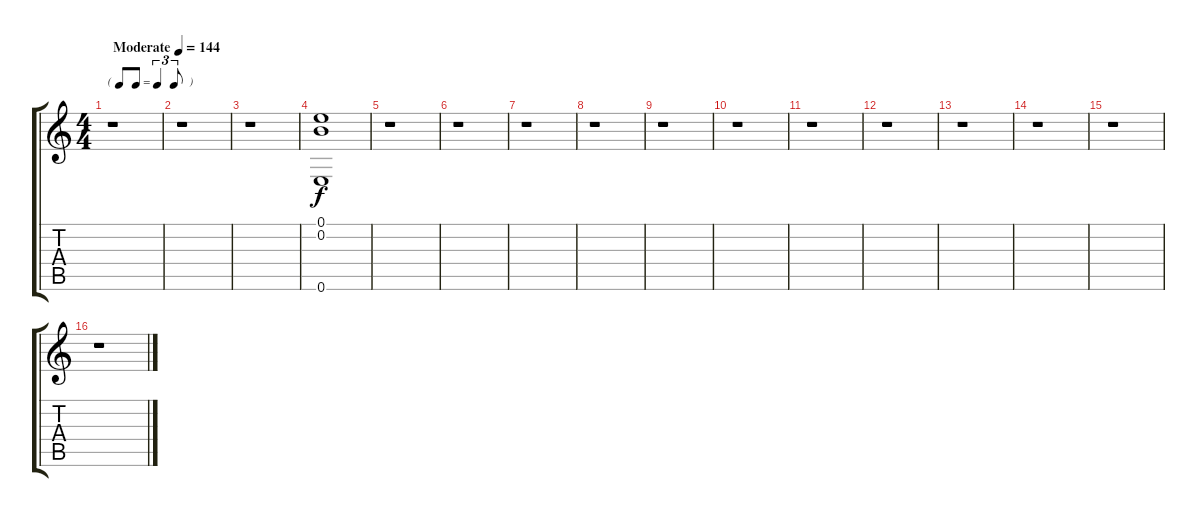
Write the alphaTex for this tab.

\track "" {instrument overdrivenguitar}
\staff {score tabs}
\tuning (E4 B3 G3 D3 A2 E2) {hide}
\ts (4 4)
\tf triplet8th
\tempo (144 "Moderate")
\clef g2
\ks c
r.1{dy f instrument overdrivenguitar} |
r.1 |
r.1 |
(0.1 0.2 0.6).1 |
r.1 |
r.1 |
r.1 |
r.1 |
r.1 |
r.1 |
r.1 |
r.1 |
r.1 |
r.1 |
r.1 |
r.1
